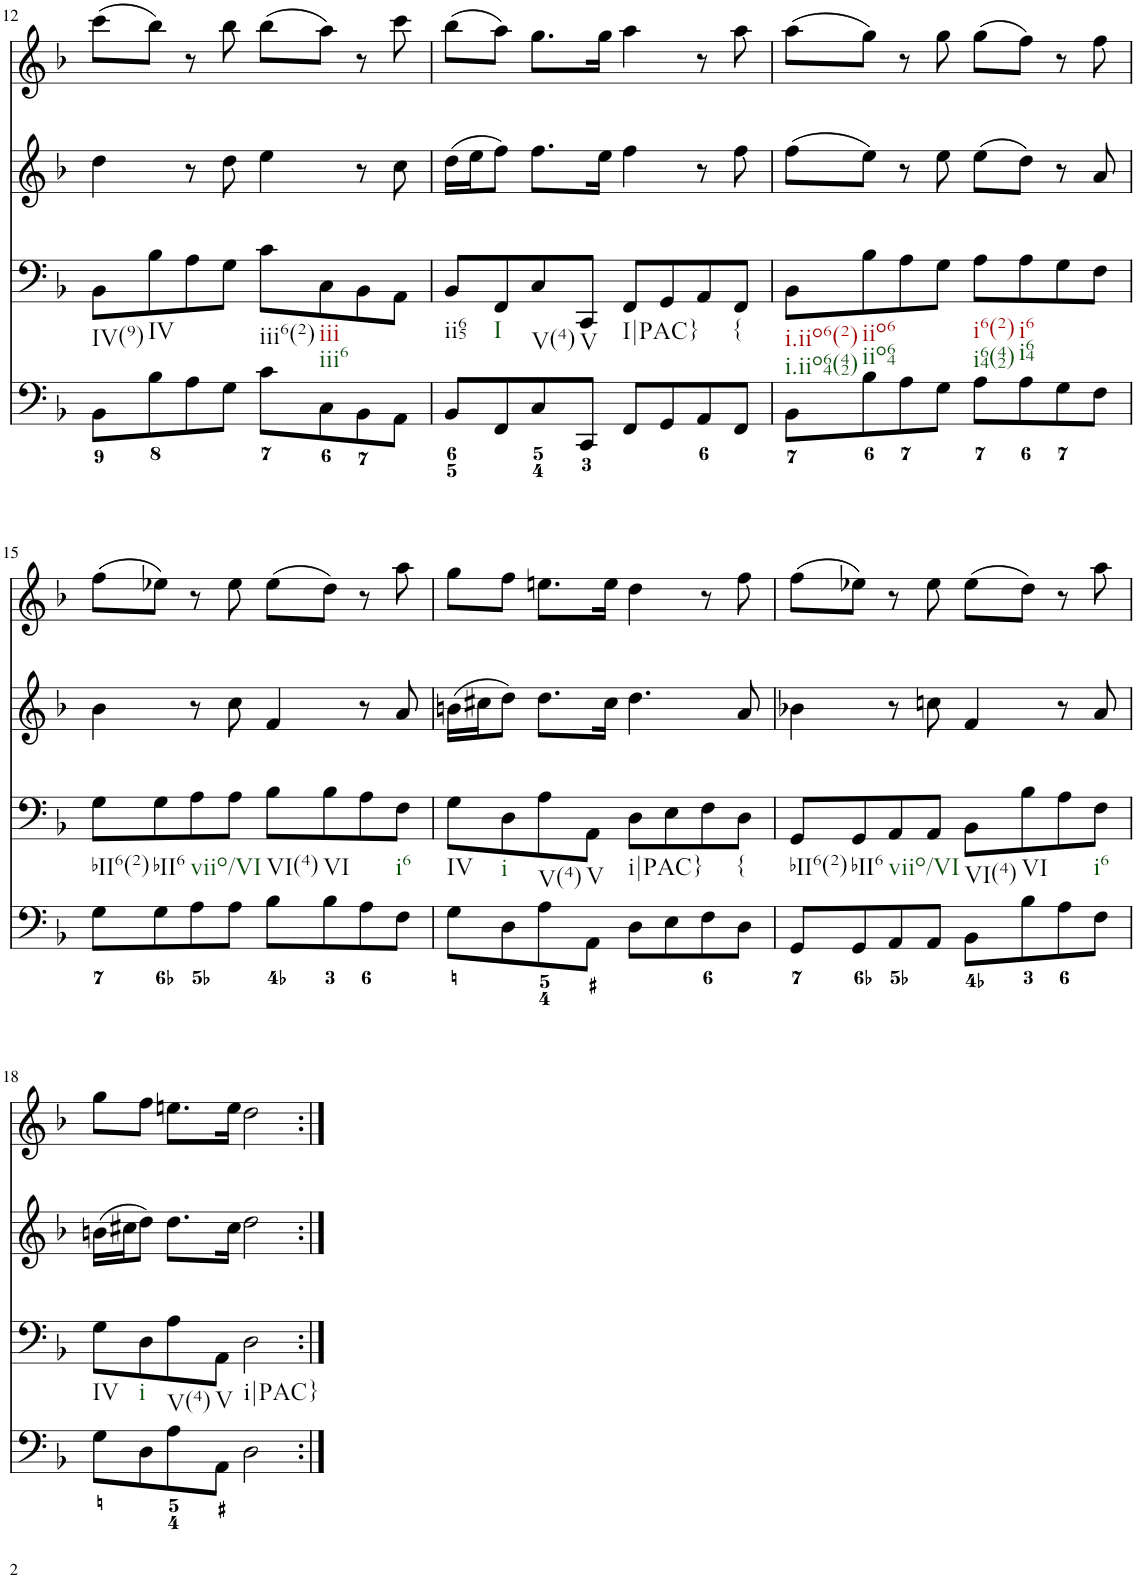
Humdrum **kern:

**kern	**kern	**kern	**kern
*part4	*part3	*part2	*part1
*staff4	*staff3	*staff2	*staff1
*I"violn	*I"violn	*I"cello	*I"organ
!!LO:PB:g=z
*clefF4	*clefF4	*clefG2	*clefG2
*k[b-]	*k[b-]	*k[b-]	*k[b-]
*d:	*d:	*d:	*d:
*M4/4	*M4/4	*M4/4	*M4/4
*met(c)	*met(c)	*met(c)	*met(c)
=12	=12	=12	=12
!	!LO:TX:b:t=IV(9)	!	!
8BB-\L	8BB-\L	4dd\	(8ccc\L
!	!LO:TX:b:t=IV	!	!
8B-\	8B-\	.	8bb-\J)
8A\	8A\	8r	8r
8G\J	8G\J	8dd\	8bb-\
!	!LO:TX:b:t=iii6(2)	!	!
8c\L	8c\L	4ee\	(8bb-\L
!	!LO:TX:b:t=iii	!	!
!	!LO:TX:b:t=iii6	!	!
8C\	8C\	.	8aa\J)
8BB-\	8BB-\	8r	8r
8AA\J	8AA\J	8cc\	8ccc\
=13	=13	=13	=13
!	!LO:TX:b:t=ii65	!	!
8BB-/L	8BB-/L	(16dd\LL	(8bb-\L
.	.	16ee\J	.
!	!LO:TX:b:t=I	!	!
8FF/	8FF/	8ff\J)	8aa\J)
!	!LO:TX:b:t=V(4)	!	!
8C/	8C/	8.ff\L	8.gg\L
!	!LO:TX:b:t=V	!	!
8CC/J	8CC/J	.	.
.	.	16ee\Jk	16gg\Jk
!	!LO:TX:b:t=I|PAC}	!	!
8FF/L	8FF/L	4ff\	4aa\
8GG/	8GG/	.	.
8AA/	8AA/	8r	8r
!	!LO:TX:b:t={	!	!
8FF/J	8FF/J	8ff\	8aa\
=14	=14	=14	=14
!	!LO:TX:b:t=i.iio6(2)	!	!
!	!LO:TX:b:t=i.iio64(42)	!	!
8BB-\L	8BB-\L	(8ff\L	(8aa\L
!	!LO:TX:b:t=iio6	!	!
!	!LO:TX:b:t=iio64	!	!
8B-\	8B-\	8ee\J)	8gg\J)
8A\	8A\	8r	8r
8G\J	8G\J	8ee\	8gg\
!	!LO:TX:b:t=i6(2)	!	!
!	!LO:TX:b:t=i64(42)	!	!
8A\L	8A\L	(8ee\L	(8gg\L
!	!LO:TX:b:t=i6	!	!
!	!LO:TX:b:t=i64	!	!
8A\	8A\	8dd\J)	8ff\J)
8G\	8G\	8r	8r
8F\J	8F\J	8a/	8ff\
!!LO:LB:g=z
=15	=15	=15	=15
!	!LO:TX:b:t=bII6(2)	!	!
8G\L	8G\L	4b-\	(8ff\L
!	!LO:TX:b:t=bII6	!	!
8G\	8G\	.	8ee-X\J)
!	!LO:TX:b:t=viio/VI	!	!
8A\	8A\	8r	8r
8A\J	8A\J	8cc\	8ee-\
!	!LO:TX:b:t=VI(4)	!	!
8B-\L	8B-\L	4f/	(8ee-\L
!	!LO:TX:b:t=VI	!	!
8B-\	8B-\	.	8dd\J)
8A\	8A\	8r	8r
!	!LO:TX:b:t=i6	!	!
8F\J	8F\J	8a/	8aa\
=16	=16	=16	=16
!	!LO:TX:b:t=IV	!	!
8G\L	8G\L	(16bn\LL	8gg\L
.	.	16cc#X\J	.
!	!LO:TX:b:t=i	!	!
8D\	8D\	8dd\J)	8ff\J
!	!LO:TX:b:t=V(4)	!	!
8A\	8A\	8.dd\L	8.een\L
!	!LO:TX:b:t=V	!	!
8AA\J	8AA\J	.	.
.	.	16cc#\Jk	16ee\Jk
!	!LO:TX:b:t=i|PAC}	!	!
8D\L	8D\L	4.dd\	4dd\
8E\	8E\	.	.
8F\	8F\	.	8r
!	!LO:TX:b:t={	!	!
8D\J	8D\J	8a/	8ff\
=17	=17	=17	=17
!	!LO:TX:b:t=bII6(2)	!	!
8GG/L	8GG/L	4b-X\	(8ff\L
!	!LO:TX:b:t=bII6	!	!
8GG/	8GG/	.	8ee-X\J)
!	!LO:TX:b:t=viio/VI	!	!
8AA/	8AA/	8r	8r
8AA/J	8AA/J	8ccn\	8ee-\
!	!LO:TX:b:t=VI(4)	!	!
8BB-\L	8BB-\L	4f/	(8ee-\L
!	!LO:TX:b:t=VI	!	!
8B-\	8B-\	.	8dd\J)
8A\	8A\	8r	8r
!	!LO:TX:b:t=i6	!	!
8F\J	8F\J	8a/	8aa\
!!LO:LB:g=z
=18	=18	=18	=18
!	!LO:TX:b:t=IV	!	!
8G\L	8G\L	(16bn\LL	8gg\L
.	.	16cc#X\J	.
!	!LO:TX:b:t=i	!	!
8D\	8D\	8dd\J)	8ff\J
!	!LO:TX:b:t=V(4)	!	!
8A\	8A\	8.dd\L	8.een\L
!	!LO:TX:b:t=V	!	!
8AA\J	8AA\J	.	.
.	.	16cc#\Jk	16ee\Jk
!	!LO:TX:b:t=i|PAC}	!	!
2D\	2D\	2dd\	2dd\
=:|!	=:|!	=:|!	=:|!
*-	*-	*-	*-
